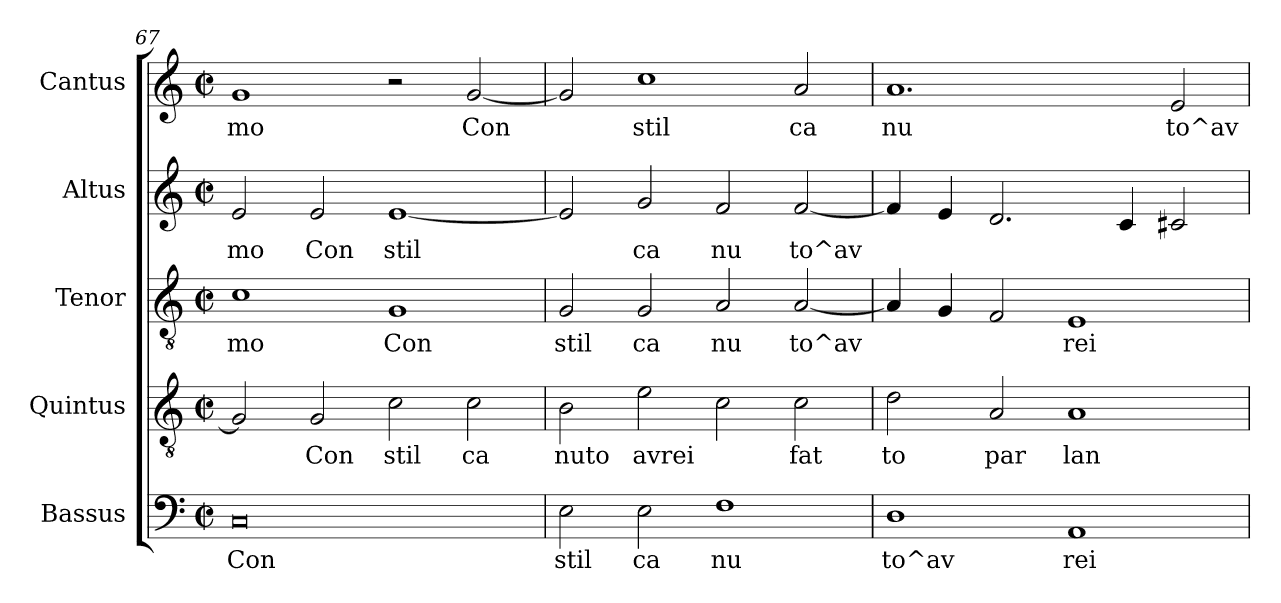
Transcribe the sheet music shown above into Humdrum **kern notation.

**kern	**text	**kern	**text	**kern	**text	**kern	**text	**kern	**text
*part5	*part5	*part4	*part4	*part3	*part3	*part2	*part2	*part1	*part1
*staff5	*staff5	*staff4	*staff4	*staff3	*staff3	*staff2	*staff2	*staff1	*staff1
*I"Bassus	*	*I"Quintus	*	*I"Tenor	*	*I"Altus	*	*I"Cantus	*
*clefF4	*	*clefGv2	*	*clefGv2	*	*clefG2	*	*clefG2	*
*k[]	*	*k[]	*	*k[]	*	*k[]	*	*k[]	*
*C:	*	*C:	*	*C:	*	*C:	*	*C:	*
*M2/2	*	*M2/2	*	*M2/2	*	*M2/2	*	*M2/2	*
*met(c|)	*	*met(c|)	*	*met(c|)	*	*met(c|)	*	*met(c|)	*
=67	=67	=67	=67	=67	=67	=67	=67	=67	=67
!	!LO:LY:b:cj	!	!LO:LY:b:cj	!	!LO:LY:b:cj	!	!LO:LY:b:cj	!	!LO:LY:b:cj
0C	Con	2G/]	.	1c	mo	2e/	mo	1g	mo
!	!	!	!LO:LY:b:cj	!	!	!	!LO:LY:b:cj	!	!
.	.	2G/	Con	.	.	2e/	Con	.	.
!	!	!	!LO:LY:b:cj	!	!LO:LY:b:cj	!	!LO:LY:b:cj	!	!
.	.	2c\	stil	1G	Con	[<1e	stil	2r	.
!	!	!	!LO:LY:b:cj	!	!	!	!	!	!LO:LY:b:cj
.	.	2c\	ca	.	.	.	.	[<2g/	Con
=68	=68	=68	=68	=68	=68	=68	=68	=68	=68
!	!LO:LY:b:cj	!	!LO:LY:b:cj	!	!LO:LY:b:cj	!	!LO:LY:b:cj	!	!LO:LY:b:cj
2E\	stil	2B\	nuto	2G/	stil	2e/]	.	2g/]	.
!	!LO:LY:b:cj	!	!LO:LY:b:cj	!	!LO:LY:b:cj	!	!LO:LY:b:cj	!	!LO:LY:b:cj
2E\	ca	2e\	avrei	2G/	ca	2g/	ca	1cc	stil
!	!LO:LY:b:cj	!	!LO:LY:b:cj	!	!LO:LY:b:cj	!	!LO:LY:b:cj	!	!
1F	nu	2c\	.	2A/	nu	2f/	nu	.	.
!	!	!	!LO:LY:b:cj	!	!LO:LY:b:cj	!	!LO:LY:b:cj	!	!LO:LY:b:cj
.	.	2c\	fat	[<2A/	to^av	[<2f/	to^av	2a/	ca
=69	=69	=69	=69	=69	=69	=69	=69	=69	=69
!	!LO:LY:b:cj	!	!LO:LY:b:cj	!	!LO:LY:b:cj	!	!LO:LY:b:cj	!	!LO:LY:b:cj
1D	to^av	2d\	to	4A/]	.	4f/]	.	1.a	nu
!	!	!	!	!	!LO:LY:b:cj	!	!LO:LY:b:cj	!	!
.	.	.	.	4G/	.	4e/	.	.	.
!	!	!	!LO:LY:b:cj	!	!LO:LY:b:cj	!	!LO:LY:b:cj	!	!
.	.	2A/	par	2F/	.	2.d/	.	.	.
!	!LO:LY:b:cj	!	!LO:LY:b:cj	!	!LO:LY:b:cj	!	!	!	!
1AA	rei	1A	lan	1E	rei	.	.	.	.
!	!	!	!	!	!	!	!LO:LY:b:cj	!	!
.	.	.	.	.	.	4c/	.	.	.
!	!	!	!	!	!	!	!LO:LY:b:cj	!	!LO:LY:b:cj
.	.	.	.	.	.	2c#X/	.	2e/	to^av
=	=	=	=	=	=	=	=	=	=
*-	*-	*-	*-	*-	*-	*-	*-	*-	*-
